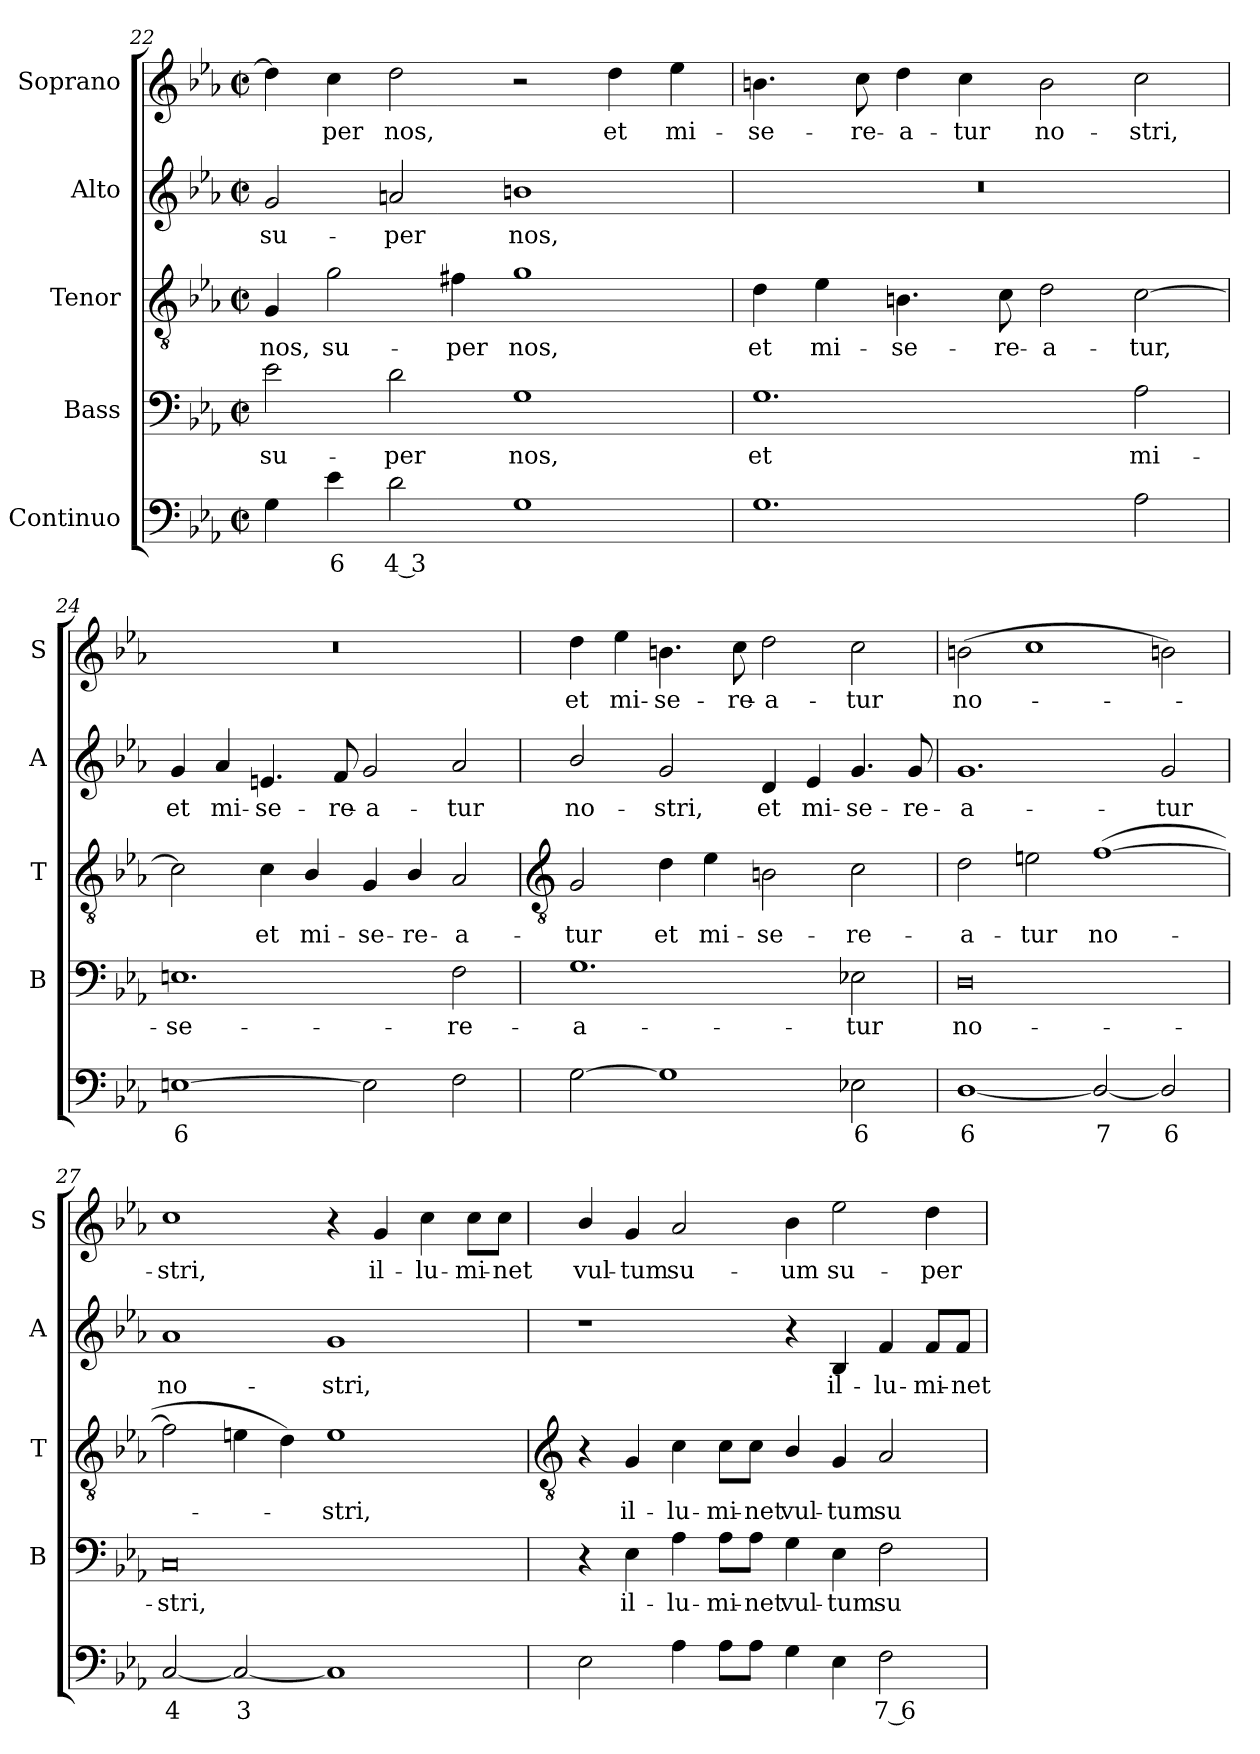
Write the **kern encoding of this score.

**kern	**text	**kern	**text	**kern	**text	**kern	**text	**kern	**text
*part5	*part5	*part4	*part4	*part3	*part3	*part2	*part2	*part1	*part1
*staff5	*staff5	*staff4	*staff4	*staff3	*staff3	*staff2	*staff2	*staff1	*staff1
*I"Continuo	*	*I"Bass	*	*I"Tenor	*	*I"Alto	*	*I"Soprano	*
*	*	*I'B	*	*I'T	*	*I'A	*	*I'S	*
*clefF4	*	*clefF4	*	*clefGv2	*	*clefG2	*	*clefG2	*
*k[b-e-a-]	*	*k[b-e-a-]	*	*k[b-e-a-]	*	*k[b-e-a-]	*	*k[b-e-a-]	*
*E-:	*	*E-:	*	*E-:	*	*E-:	*	*E-:	*
*M4/2	*	*M4/2	*	*M4/2	*	*M4/2	*	*M4/2	*
*met(c|)	*	*met(c|)	*	*met(c|)	*	*met(c|)	*	*met(c|)	*
=22	=22	=22	=22	=22	=22	=22	=22	=22	=22
!	!	!	!LO:LY:b	!	!LO:LY:b	!	!LO:LY:b	!	!
4G	.	2e-	su-	4G	nos,	2g	su-	4dd]	.
!	!LO:LY:b	!	!	!	!LO:LY:b	!	!	!	!LO:LY:b
4e-	6	.	.	2g	su-	.	.	4cc	per
!	!LO:LY:b	!	!LO:LY:b	!	!	!	!LO:LY:b	!	!LO:LY:b
2d	4 3	2d	-per	.	.	2an	-per	2dd	nos,
!	!	!	!	!	!LO:LY:b	!	!	!	!
.	.	.	.	4f#X	-per	.	.	.	.
!	!	!	!LO:LY:b	!	!LO:LY:b	!	!LO:LY:b	!	!
1G	.	1G	nos,	1g	nos,	1bn	nos,	2r	.
!	!	!	!	!	!	!	!	!	!LO:LY:b
.	.	.	.	.	.	.	.	4dd	et
!	!	!	!	!	!	!	!	!	!LO:LY:b
.	.	.	.	.	.	.	.	4ee-	mi-
=23	=23	=23	=23	=23	=23	=23	=23	=23	=23
!	!	!	!LO:LY:b	!	!LO:LY:b	!	!	!	!LO:LY:b
1.G	.	1.G	et	4d	et	0r	.	4.bn	-se-
!	!	!	!	!	!LO:LY:b	!	!	!	!
.	.	.	.	4e-	mi-	.	.	.	.
!	!	!	!	!	!	!	!	!	!LO:LY:b
.	.	.	.	.	.	.	.	8cc	-re-
!	!	!	!	!	!LO:LY:b	!	!	!	!LO:LY:b
.	.	.	.	4.Bn	-se-	.	.	4dd	-a-
!	!	!	!	!	!	!	!	!	!LO:LY:b
.	.	.	.	.	.	.	.	4cc	-tur
!	!	!	!	!	!LO:LY:b	!	!	!	!
.	.	.	.	8c	-re-	.	.	.	.
!	!	!	!	!	!LO:LY:b	!	!	!	!LO:LY:b
.	.	.	.	2d	-a-	.	.	2b	no-
!	!	!	!LO:LY:b	!	!LO:LY:b	!	!	!	!LO:LY:b
2A-	.	2A-	mi-	[2c	-tur,	.	.	2cc	-stri,
=24	=24	=24	=24	=24	=24	=24	=24	=24	=24
!	!LO:LY:b	!	!LO:LY:b	!	!	!	!LO:LY:b	!	!
[1En	6	1.En	-se-	2c]	.	4g	et	0r	.
!	!	!	!	!	!	!	!LO:LY:b	!	!
.	.	.	.	.	.	4a-/	mi-	.	.
!	!	!	!	!	!LO:LY:b	!	!LO:LY:b	!	!
.	.	.	.	4c	et	4.en	-se-	.	.
!	!	!	!	!	!LO:LY:b	!	!	!	!
.	.	.	.	4B-/	mi-	.	.	.	.
!	!	!	!	!	!	!	!LO:LY:b	!	!
.	.	.	.	.	.	8f	-re-	.	.
!	!	!	!	!	!LO:LY:b	!	!LO:LY:b	!	!
2E]	.	.	.	4G	-se-	2g	-a-	.	.
!	!	!	!	!	!LO:LY:b	!	!	!	!
.	.	.	.	4B-/	-re-	.	.	.	.
!	!	!	!LO:LY:b	!	!LO:LY:b	!	!LO:LY:b	!	!
2F	.	2F	-re-	2A-	-a-	2a-	-tur	.	.
!!LO:LB:g=z
=25	=25	=25	=25	=25	=25	=25	=25	=25	=25
*	*	*	*	*clefGv2	*	*	*	*	*
!	!	!	!LO:LY:b	!	!LO:LY:b	!	!LO:LY:b	!	!LO:LY:b
[2G	.	1.G	-a-	2G	-tur	2b-/	no-	4dd	et
!	!	!	!	!	!	!	!	!	!LO:LY:b
.	.	.	.	.	.	.	.	4ee-	mi-
!	!	!	!	!	!LO:LY:b	!	!LO:LY:b	!	!LO:LY:b
1G]	.	.	.	4d	et	2g	-stri,	4.bn	-se-
!	!	!	!	!	!LO:LY:b	!	!	!	!
.	.	.	.	4e-	mi-	.	.	.	.
!	!	!	!	!	!	!	!	!	!LO:LY:b
.	.	.	.	.	.	.	.	8cc	-re-
!	!	!	!	!	!LO:LY:b	!	!LO:LY:b	!	!LO:LY:b
.	.	.	.	2Bn	-se-	4d	et	2dd	-a-
!	!	!	!	!	!	!	!LO:LY:b	!	!
.	.	.	.	.	.	4e-	mi-	.	.
!	!LO:LY:b	!	!LO:LY:b	!	!LO:LY:b	!	!LO:LY:b	!	!LO:LY:b
2E-X	6	2E-X	-tur	2c	-re-	4.g	-se-	2cc	-tur
!	!	!	!	!	!	!	!LO:LY:b	!	!
.	.	.	.	.	.	8g	-re-	.	.
=26	=26	=26	=26	=26	=26	=26	=26	=26	=26
!	!LO:LY:b	!	!LO:LY:b	!	!LO:LY:b	!	!LO:LY:b	!	!LO:LY:b
[1D/	6	0D	no-	2d	-a-	1.g	-a-	(>2bn	no-
!	!	!	!	!	!LO:LY:b	!	!	!	!
.	.	.	.	2en	-tur	.	.	1cc	.
!	!LO:LY:b	!	!	!	!LO:LY:b	!	!	!	!
2D/_	7	.	.	(>[1f	no-	.	.	.	.
!	!LO:LY:b	!	!	!	!	!	!LO:LY:b	!	!
2D/]	6	.	.	.	.	2g	-tur	2bn)	.
=27	=27	=27	=27	=27	=27	=27	=27	=27	=27
!	!LO:LY:b	!	!LO:LY:b	!	!	!	!LO:LY:b	!	!LO:LY:b
[2C	4	0C	-stri,	2f]	.	1a-	no-	1cc	stri,
!	!LO:LY:b	!	!	!	!	!	!	!	!
2C_	3	.	.	4en	.	.	.	.	.
.	.	.	.	4d)	.	.	.	.	.
!	!	!	!	!	!LO:LY:b	!	!LO:LY:b	!	!
1C]	.	.	.	1e	stri,	1g	-stri,	4r	.
!	!	!	!	!	!	!	!	!	!LO:LY:b
.	.	.	.	.	.	.	.	4g	il-
!	!	!	!	!	!	!	!	!	!LO:LY:b
.	.	.	.	.	.	.	.	4cc	-lu-
!	!	!	!	!	!	!	!	!	!LO:LY:b
.	.	.	.	.	.	.	.	8cc\L	-mi-
!	!	!	!	!	!	!	!	!	!LO:LY:b
.	.	.	.	.	.	.	.	8cc\J	-net
!!LO:LB:g=z
=28	=28	=28	=28	=28	=28	=28	=28	=28	=28
*	*	*	*	*clefGv2	*	*	*	*	*
!	!	!	!	!	!	!	!	!	!LO:LY:b
2E-	.	4r	.	4r	.	1r	.	4b-/	vul-
!	!	!	!LO:LY:b	!	!LO:LY:b	!	!	!	!LO:LY:b
.	.	4E-	il-	4G	il-	.	.	4g	-tum
!	!	!	!LO:LY:b	!	!LO:LY:b	!	!	!	!LO:LY:b
4A-	.	4A-	-lu-	4c	-lu-	.	.	2a-	su-
!	!	!	!LO:LY:b	!	!LO:LY:b	!	!	!	!
8A-L	.	8A-\L	-mi-	8c\L	-mi-	.	.	.	.
!	!	!	!LO:LY:b	!	!LO:LY:b	!	!	!	!
8A-J	.	8A-\J	-net	8c\J	-net	.	.	.	.
!	!	!	!LO:LY:b	!	!LO:LY:b	!	!	!	!LO:LY:b
4G	.	4G	vul-	4B-/	vul-	4r	.	4b-	-um
!	!	!	!LO:LY:b	!	!LO:LY:b	!	!LO:LY:b	!	!LO:LY:b
4E-	.	4E-	-tum	4G	-tum	4B-	il-	2ee-	su-
!	!LO:LY:b	!	!LO:LY:b	!	!LO:LY:b	!	!LO:LY:b	!	!
2F	7 6	2F	su-	2A-	su-	4f	-lu-	.	.
!	!	!	!	!	!	!	!LO:LY:b	!	!LO:LY:b
.	.	.	.	.	.	8f/L	-mi-	4dd	-per
!	!	!	!	!	!	!	!LO:LY:b	!	!
.	.	.	.	.	.	8f/J	-net	.	.
=	=	=	=	=	=	=	=	=	=
*-	*-	*-	*-	*-	*-	*-	*-	*-	*-
